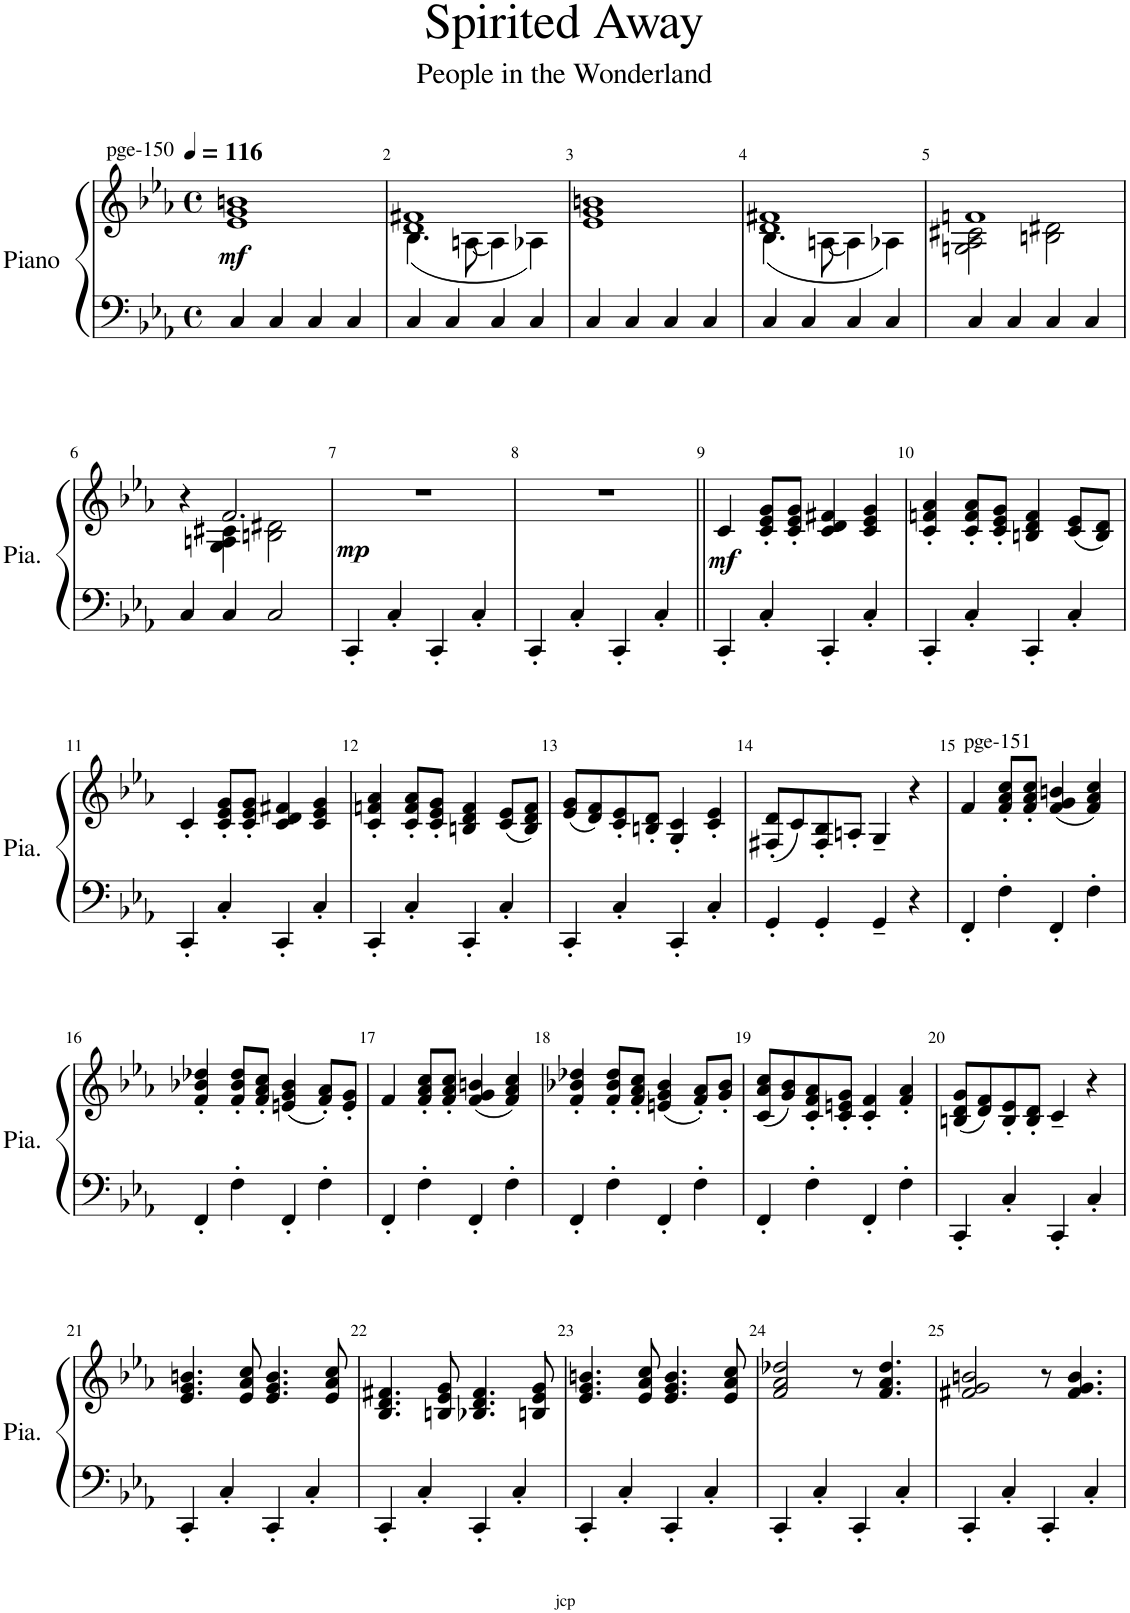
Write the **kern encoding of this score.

**kern	**kern	**dynam
*part1	*part1	*part1
*staff2	*staff1	*staff1/2
*I"Piano	*	*
*I'Pia.	*	*
*clefF4	*clefG2	*
*k[b-e-a-]	*k[b-e-a-]	*
*M4/4	*M4/4	*
*met(c)	*met(c)	*
*MM116	*MM116	*
=1	=1	=1
!	!LO:TX:a:t=pge-150	!
!	!	!LO:DY:b
4C/	1e- 1g 1bn	mf
4C/	.	.
4C/	.	.
4C/	.	.
=2	=2	=2
*	*^	*
4C/	1d 1f#X	(4.B-\	.
4C/	.	.	.
.	.	[8An\	.
4C/	.	4A\]	.
4C/	.	4A-X\)	.
*	*v	*v	*
=3	=3	=3
4C/	1e- 1g 1bn	.
4C/	.	.
4C/	.	.
4C/	.	.
=4	=4	=4
*	*^	*
4C/	1d 1f#X	(4.B-\	.
4C/	.	.	.
.	.	[8An\	.
4C/	.	4A\]	.
4C/	.	4A-X\)	.
=5	=5	=5	=5
4C/	1fn	2Gn\ 2A-\ 2c#X\	.
4C/	.	.	.
4C/	.	2Bn\ 2d#X\	.
4C/	.	.	.
!!LO:LB:g=z	!!
=6	=6	=6	=6
4C/	4r	4ryy	.
4C/	2.f/	4G\ 4An\ 4c#X\	.
2C/	.	2Bn\ 2d#X\	.
=7	=7	=7	=7
!	!	!	!LO:DY:b
*	*v	*v	*
4CC'/	1r	mp
4C'/	.	.
4CC'/	.	.
4C'/	.	.
=8	=8	=8
4CC'/	1r	.
4C'/	.	.
4CC'/	.	.
4C'/	.	.
=9||	=9||	=9||
!	!	!LO:DY:b
4CC'/	4c/	mf
4C'/	8c/' 8e-/' 8g/'L	.
.	8c/' 8e-/' 8g/'J	.
4CC'/	4c/ 4d/ 4f#X/	.
4C'/	4c/ 4e-/ 4g/	.
=10	=10	=10
4CC'/	4c/' 4fn/' 4a-/'	.
4C'/	8c/' 8f/' 8a-/'L	.
.	8c/' 8e-/' 8g/'J	.
4CC'/	4Bn/ 4d/ 4f/	.
4C'/	(8c/ 8e-/L	.
.	8B/ 8d/J)	.
!!LO:LB:g=z
=11	=11	=11
4CC'/	4c'/	.
4C'/	8c/' 8e-/' 8g/'L	.
.	8c/' 8e-/' 8g/'J	.
4CC'/	4c/ 4d/ 4f#X/	.
4C'/	4c/ 4e-/ 4g/	.
=12	=12	=12
4CC'/	4c/' 4fn/' 4a-/'	.
4C'/	8c/' 8f/' 8a-/'L	.
.	8c/' 8e-/' 8g/'J	.
4CC'/	4Bn/ 4d/ 4f/	.
4C'/	(8c/ 8e-/L	.
.	8B/ 8d/ 8f/J)	.
=13	=13	=13
4CC'/	(8e-/ 8g/L	.
.	8d/ 8f/)	.
4C'/	8c/' 8e-/'	.
.	8Bn/' 8d/'J	.
4CC'/	4G/' 4c/'	.
4C'/	4c/' 4e-/'	.
=14	=14	=14
4GG'/	(8F#X/' 8d/'L	.
.	8c/)	.
4GG'/	8F#/' 8B-/'	.
.	8An'/J	.
4GG~/	4G~/	.
4r	4r	.
=15	=15	=15
!	!LO:TX:a:t=pge-151	!
4FF'/	4f/	.
4F'\	8f/' 8a-/' 8cc/'L	.
.	8f/' 8a-/' 8cc/'J	.
4FF'/	(4f/ 4g/ 4bn/	.
4F'\	4f/ 4a-/ 4cc/)	.
!!LO:LB:g=z
=16	=16	=16
4FF'/	4f/' 4b-X/' 4dd-X/'	.
4F'\	8f/' 8b-/' 8dd-/'L	.
.	8f/' 8a-/' 8cc/'J	.
4FF'/	(4en/ 4g/ 4b-/	.
4F'\	8f/' 8a-/'L)	.
.	8e/' 8g/'J	.
=17	=17	=17
4FF'/	4f/	.
4F'\	8f/' 8a-/' 8cc/'L	.
.	8f/' 8a-/' 8cc/'J	.
4FF'/	(4f/ 4g/ 4bn/	.
4F'\	4f/ 4a-/ 4cc/)	.
=18	=18	=18
4FF'/	4f/' 4b-X/' 4dd-X/'	.
4F'\	8f/' 8b-/' 8dd-/'L	.
.	8f/' 8a-/' 8cc/'J	.
4FF'/	(4en/ 4g/ 4b-/	.
4F'\	8f/' 8a-/'L)	.
.	8g/' 8b-/'J	.
=19	=19	=19
4FF'/	(8c/ 8a-/ 8cc/L	.
.	8g/ 8b-/)	.
4F'\	8c/' 8f/' 8a-/'	.
.	8c/' 8en/' 8g/'J	.
4FF'/	4c/' 4f/'	.
4F'\	4f/' 4a-/'	.
=20	=20	=20
4CC'/	(8Bn/ 8d/ 8g/L	.
.	8d/ 8f/)	.
4C'/	8B/' 8e-/'	.
.	8B/' 8d/'J	.
4CC'/	4c~/	.
4C'/	4r	.
!!LO:LB:g=z
=21	=21	=21
4CC'/	4.e-/ 4.g/ 4.bn/	.
4C'/	.	.
.	8e-/ 8a-/ 8cc/	.
4CC'/	4.e-/ 4.g/ 4.b/	.
4C'/	.	.
.	8e-/ 8a-/ 8cc/	.
=22	=22	=22
4CC'/	4.B-/ 4.d/ 4.f#X/	.
4C'/	.	.
.	8Bn/ 8e-/ 8g/	.
4CC'/	4.B-X/ 4.d/ 4.f#/	.
4C'/	.	.
.	8Bn/ 8e-/ 8g/	.
=23	=23	=23
4CC'/	4.e-/ 4.g/ 4.bn/	.
4C'/	.	.
.	8e-/ 8a-/ 8cc/	.
4CC'/	4.e-/ 4.g/ 4.b/	.
4C'/	.	.
.	8e-/ 8a-/ 8cc/	.
=24	=24	=24
4CC'/	2f/ 2a-/ 2dd-X/	.
4C'/	.	.
4CC'/	8r	.
.	4.f/ 4.a-/ 4.dd-/	.
4C'/	.	.
=25	=25	=25
4CC'/	2f#X/ 2g/ 2bn/	.
4C'/	.	.
4CC'/	8r	.
.	4.f#/ 4.g/ 4.b/	.
4C'/	.	.
=	=	=
*-	*-	*-
